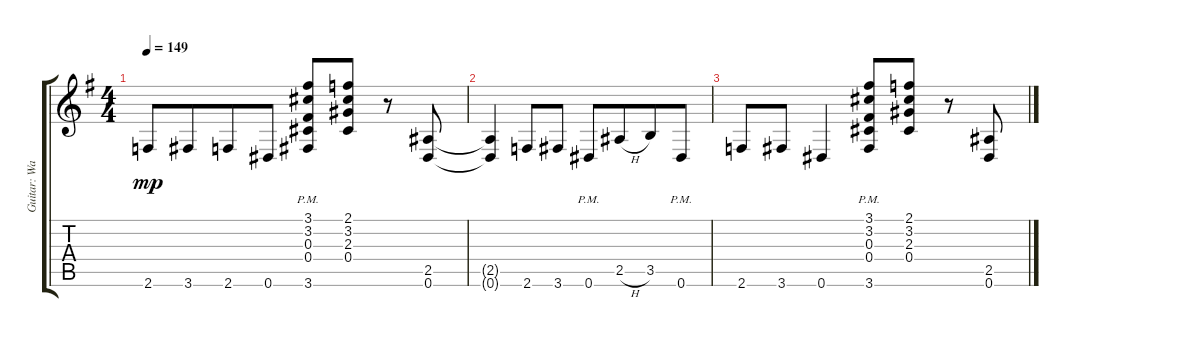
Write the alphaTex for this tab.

\track ("Guitar: Warren" "Guitar: Wa") {instrument distortionguitar}
\staff {score tabs}
\tuning (Eb4 Bb3 Gb3 Db3 Ab2 Eb2) {hide}
\ts (4 4)
\tempo 149
\clef g2
\ks g
2.6.8{dy mp} 3.6.8{beam merge} 2.6.8 0.6.8 (3.1 3.2 0.3 0.4 3.6{pm}).8 (2.1 3.2 2.3 0.4).8 r.8 (2.5 0.6).8 |
(2.5{t} 0.6{t}).4 2.6.8 3.6.8 0.6{pm}.8 2.5{h}.8{beam merge} 3.5.8 0.6{pm}.8 |
2.6.8 3.6.8 0.6.4 (3.1 3.2 0.3 0.4 3.6{pm}).8 (2.1 3.2 2.3 0.4).8 r.8 (2.5 0.6).8
